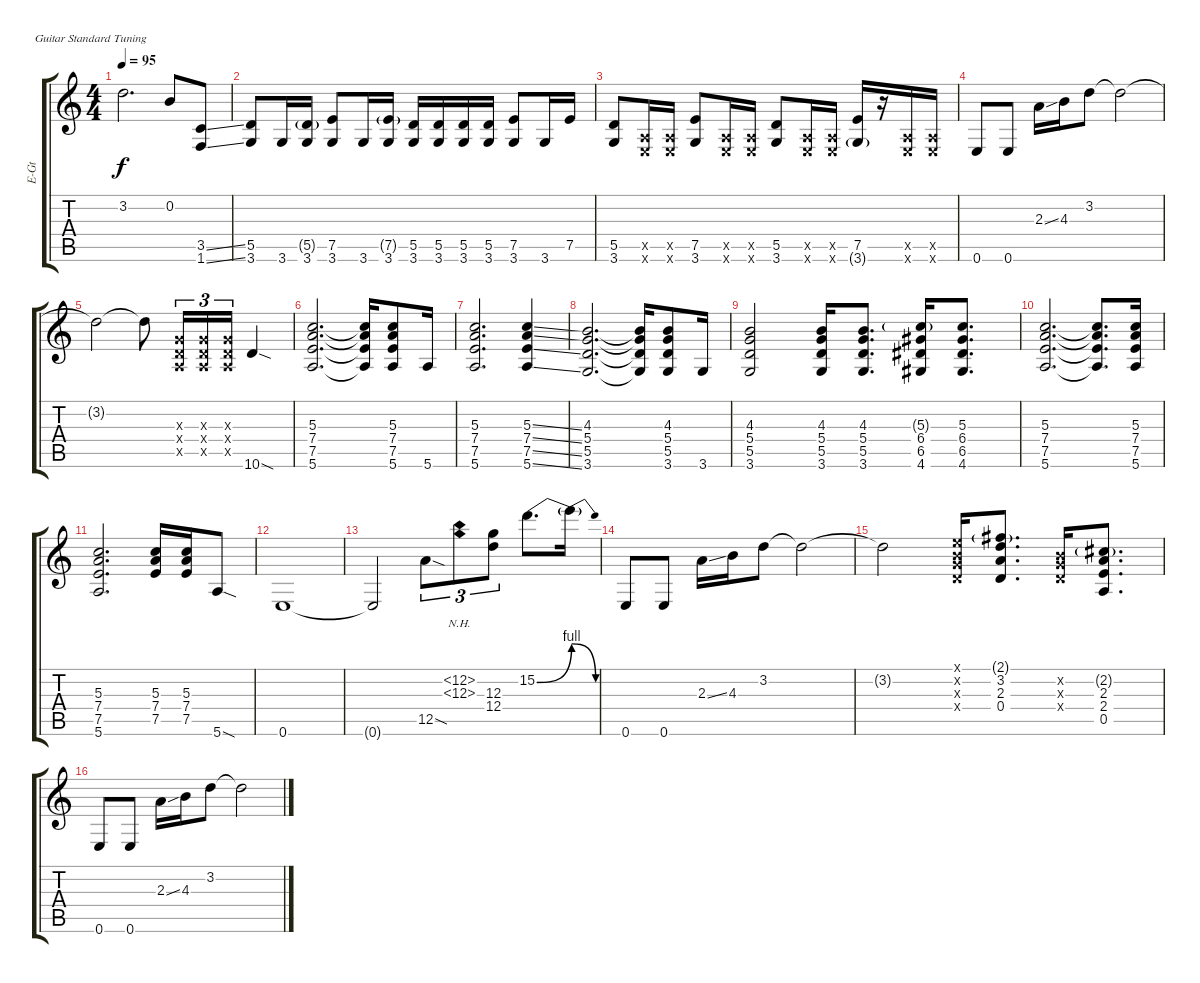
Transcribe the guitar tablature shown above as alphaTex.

\bracketExtendMode groupsimilarinstruments
\otherSystemsTrackNameOrientation horizontal
\track ("Guitar2 - David Gilmour (effect2)" "E-Gt") {instrument electricguitarclean}
\staff {score tabs}
\tuning (E4 B3 G3 D3 A2 E2)
\ts (4 4)
\tempo 95
\clef g2
\ks c
3.2{t}.2{d dy f beam Down} 0.2.8{beam Up} (3.5{ss} 1.6{ss}).8{beam Up} |
(5.5 3.6).8{beam Up} 3.6.16{beam Up} (5.5{g} 3.6).16{beam Up} (7.5 3.6).8{beam Up} 3.6.16{beam Up} (7.5{g} 3.6).16{beam Up} (5.5 3.6).16{beam Up} (5.5 3.6).16{beam Up} (5.5 3.6).16{beam Up} (5.5 3.6).16{beam Up} (7.5 3.6).8{beam Up} 3.6.16{beam Up} 7.5.16{beam Up} |
(5.5 3.6).8{beam Up} (0.5{x} 0.6{x}).16{beam Up} (0.5{x} 0.6{x}).16{beam Up} (7.5 3.6).8{beam Up} (0.5{x} 0.6{x}).16{beam Up} (0.5{x} 0.6{x}).16{beam Up} (5.5 3.6).8{beam Up} (0.5{x} 0.6{x}).16{beam Up} (0.5{x} 0.6{x}).16{beam Up} (7.5 3.6{g}).16{beam Up} r.16{beam Up} (0.5{x} 0.6{x}).16{beam Up} (0.5{x} 0.6{x}).16{beam Up} |
0.6.8{beam Up} 0.6.8{beam Up} 2.3{ss}.16{beam Down} 4.3.16{beam Down} 3.2.8{beam Down} 3.2{t}.2{beam Down} |
3.2{t}.2{beam Down} 3.2{t}.8{beam Down} (0.3{x} 0.4{x} 0.5{x}).16{tu (3 2) beam Up} (0.3{x} 0.4{x} 0.5{x}).16{tu (3 2) beam Up} (0.3{x} 0.4{x} 0.5{x}).16{tu (3 2) beam Up} 10.6{sod}.4{beam Up} |
(5.3 7.4 7.5 5.6).2{d beam Up} (5.3{t} 7.4{t} 7.5{t} 5.6{t}).16{beam Up} (5.3 7.4 7.5 5.6).8{beam Up} 5.6.16{beam Up} |
(5.3 7.4 7.5 5.6).2{d beam Up} (5.3{ss} 7.4{ss} 7.5{ss} 5.6{ss}).4{beam Up} |
(4.3 5.4 5.5 3.6).2{d beam Up} (4.3{t} 5.4{t} 5.5{t} 3.6{t}).16{beam Up} (4.3 5.4 5.5 3.6).8{beam Up} 3.6.16{beam Up} |
(4.3 5.4 5.5 3.6).2{beam Up} (4.3 5.4 5.5 3.6).16{beam Up} (4.3 5.4 5.5 3.6).8{d beam Up} (5.3{g} 6.4{acc #} 6.5{acc #} 4.6{acc #}).16{beam Up} (5.3 6.4{acc #} 6.5{acc #} 4.6{acc #}).8{d beam Up} |
(5.3 7.4 7.5 5.6).2{d beam Up} (5.3{t} 7.4{t} 7.5{t} 5.6{t}).8{d beam Up} (5.3 7.4 7.5 5.6).16{beam Up} |
(5.3 7.4 7.5 5.6).2{d beam Up} (5.3 7.4 7.5).16{beam Up} (5.3 7.4 7.5).16{beam Up} 5.6{sod}.8{beam Up} |
0.6.1{beam Up} |
0.6{t}.2{beam Up} 12.5{sod}.8{tu (3 2) beam Down} (12.2{nh} 12.3{nh}).8{tu (3 2) beam Down} (12.3 12.4).8{tu (3 2) beam Down} 15.2{be (bend 0 0 60 4)}.8{d beam Down} 15.2{be (release 0 4 60 0) t}.16{beam Down} |
0.6.8{beam Up} 0.6.8{beam Up} 2.3{ss}.16{beam Down} 4.3.16{beam Down} 3.2.8{beam Down} 3.2{t}.2{beam Down} |
3.2{t}.2{beam Down} (0.1{x} 0.2{x} 0.3{x} 0.4{x}).16{beam Up} (2.1{g acc #} 3.2 2.3 0.4).8{d beam Up} (0.2{x} 0.3{x} 0.4{x}).16{beam Up} (2.2{g acc #} 2.3 2.4 0.5).8{d beam Up} |
0.6.8{beam Up} 0.6.8{beam Up} 2.3{ss}.16{beam Down} 4.3.16{beam Down} 3.2.8{beam Down} 3.2{t}.2{beam Down}
